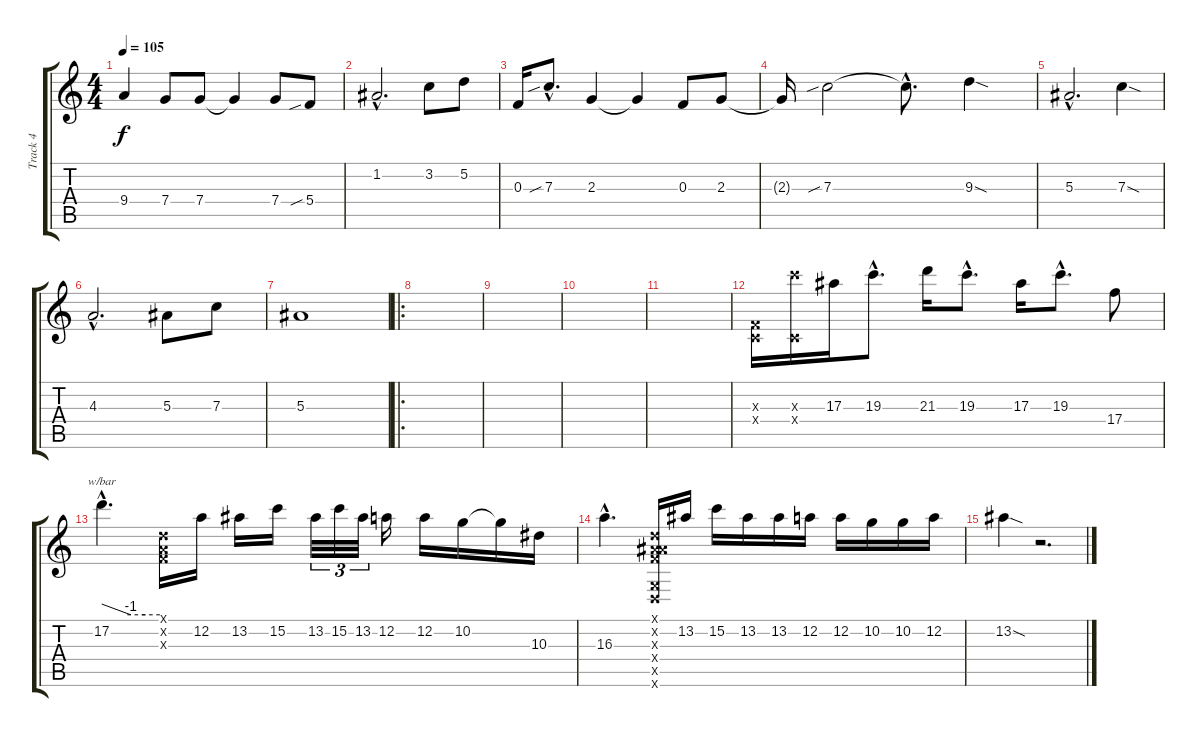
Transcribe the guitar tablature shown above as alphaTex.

\track ("Track 4" "Track 4") {instrument overdrivenguitar}
\staff {score tabs}
\tuning (D4 A3 F3 C3 G2 D2) {hide}
\ts (4 4)
\tempo 105
\clef g2
\ks c
9.4.4{dy f} 7.4.8 7.4.8 7.4{t}.4 7.4.8 5.4{sib}.8 |
1.2{hac}.2{d} 3.2.8 5.2.8 |
0.3.16 7.3{sib hac}.8{d} 2.3.4 2.3{t}.4 0.3.8 2.3.8 |
2.3{t}.16 7.3{sib}.2 7.3{hac t}.8{d} 9.3{sod}.4 |
5.3{hac}.2{d} 7.3{sod}.4 |
4.3{hac}.2{d} 5.3.8 7.3.8 |
5.3.1 |
\ro
|
|
|
|
(0.3{x} 0.4{x}).16 (19.3{x} 0.4{x}).16{volume 10} 17.3.16 19.3{hac}.8{d} 21.3.16 19.3{hac}.8{d} 17.3.16 19.3{hac}.8{d} 17.4.8 |
17.2{hac}.4{d tbe (custom default 0 0 30 -4 45 -4 60 -4)} (0.1{x} 0.2{x} 0.3{x}).16 12.2.16 13.2.16 15.2.16 13.2.32{tu (3 2)} 15.2.32{tu (3 2)} 13.2.32{tu (3 2)} 12.2.16 12.2.16 10.2.16 10.2{t}.16 10.3.16 |
16.3{hac}.4{d} (0.1{x} 0.2{x} 0.3{x} 10.4{x} 0.5{x} 0.6{x}).16 13.2.16 15.2.16 13.2.16 13.2.16 12.2.16 12.2.16 10.2.16 10.2.16 12.2.16 |
13.2{sod}.4 r.2{d}
